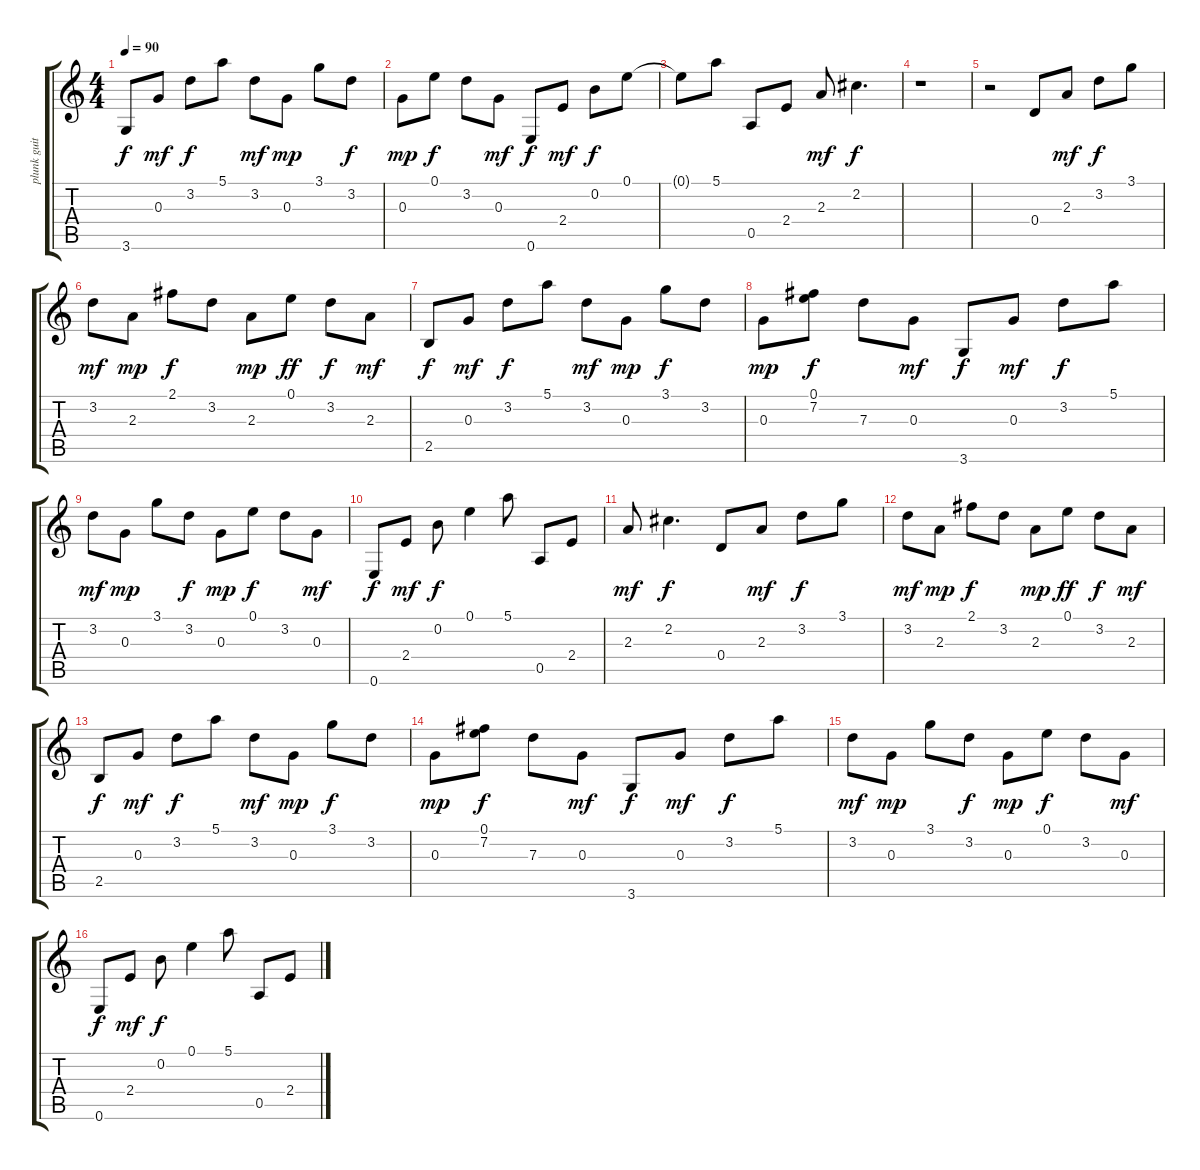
\track ("plunk guitar " "plunk guit") {instrument electricguitarclean}
\staff {score tabs}
\tuning (E4 B3 G3 D3 A2 E2) {hide}
\ts (4 4)
\tempo 90
\clef g2
\ks c
3.6.8{dy f} 0.3.8{dy mf} 3.2.8{dy f} 5.1.8 3.2.8{dy mf} 0.3.8{dy mp} 3.1.8 3.2.8{dy f} |
0.3.8{dy mp} 0.1.8{dy f} 3.2.8 0.3.8{dy mf} 0.6.8{dy f} 2.4.8{dy mf} 0.2.8{dy f} 0.1.8 |
0.1{t}.8 5.1.8 0.5.8 2.4.8 2.3.8{dy mf} 2.2.4{d dy f} |
r.1 |
r.2 0.4.8 2.3.8{dy mf} 3.2.8{dy f} 3.1.8 |
3.2.8{dy mf} 2.3.8{dy mp} 2.1.8{dy f} 3.2.8 2.3.8{dy mp} 0.1.8{dy ff} 3.2.8{dy f} 2.3.8{dy mf} |
2.5.8{dy f} 0.3.8{dy mf} 3.2.8{dy f} 5.1.8 3.2.8{dy mf} 0.3.8{dy mp} 3.1.8{dy f} 3.2.8 |
0.3.8{dy mp} (0.1 7.2).8{dy f} 7.3.8 0.3.8{dy mf} 3.6.8{dy f} 0.3.8{dy mf} 3.2.8{dy f} 5.1.8 |
3.2.8{dy mf} 0.3.8{dy mp} 3.1.8 3.2.8{dy f} 0.3.8{dy mp} 0.1.8{dy f} 3.2.8 0.3.8{dy mf} |
0.6.8{dy f} 2.4.8{dy mf} 0.2.8{dy f} 0.1.4 5.1.8 0.5.8 2.4.8 |
2.3.8{dy mf} 2.2.4{d dy f} 0.4.8 2.3.8{dy mf} 3.2.8{dy f} 3.1.8 |
3.2.8{dy mf} 2.3.8{dy mp} 2.1.8{dy f} 3.2.8 2.3.8{dy mp} 0.1.8{dy ff} 3.2.8{dy f} 2.3.8{dy mf} |
2.5.8{dy f} 0.3.8{dy mf} 3.2.8{dy f} 5.1.8 3.2.8{dy mf} 0.3.8{dy mp} 3.1.8{dy f} 3.2.8 |
0.3.8{dy mp} (0.1 7.2).8{dy f} 7.3.8 0.3.8{dy mf} 3.6.8{dy f} 0.3.8{dy mf} 3.2.8{dy f} 5.1.8 |
3.2.8{dy mf} 0.3.8{dy mp} 3.1.8 3.2.8{dy f} 0.3.8{dy mp} 0.1.8{dy f} 3.2.8 0.3.8{dy mf} |
0.6.8{dy f} 2.4.8{dy mf} 0.2.8{dy f} 0.1.4 5.1.8 0.5.8 2.4.8
